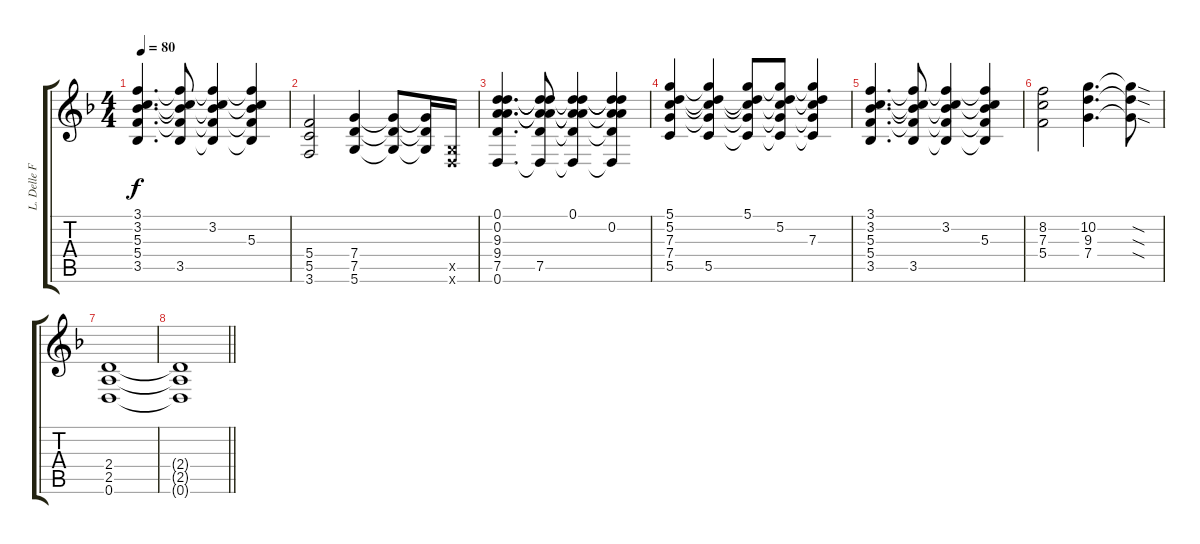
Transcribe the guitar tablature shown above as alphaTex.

\track ("L. Delle Fave (Dist. Guitar L)" "L. Delle F") {instrument overdrivenguitar}
\staff {score tabs}
\tuning (D4 A3 F3 C3 G2 D2) {hide}
\ts (4 4)
\tempo 80
\clef g2
\ks dminor
(3.1 3.2 5.3 5.4 3.5).4{d dy f} (3.1{t} 3.2{t} 5.3{t} 5.4{t} 3.5).8 (3.1{t} 3.2 5.3{t} 5.4{t} 3.5{t}).4 (3.1{t} 3.2{t} 5.3 5.4{t} 3.5{t}).4 |
(5.4 5.5 3.6).2 (7.4 7.5 5.6).4 (7.4{t} 7.5{t} 5.6{t}).8 (7.4{t} 7.5{t} 5.6{t}).16 (0.5{x} 0.6{x}).16 |
(0.1 0.2 9.3 9.4 7.5 0.6).4{d} (0.1{t} 0.2{t} 9.3{t} 9.4{t} 7.5 0.6{t}).8 (0.1 0.2{t} 9.3{t} 9.4{t} 7.5{t} 0.6{t}).4 (0.1{t} 0.2 9.3{t} 9.4{t} 7.5{t} 0.6{t}).4 |
(5.1 5.2 7.3 7.4 5.5).4 (5.1{t} 5.2{t} 7.3{t} 7.4{t} 5.5).4 (5.1 5.2{t} 7.3{t} 7.4{t} 5.5{t}).8 (5.1{t} 5.2 7.3{t} 7.4{t} 5.5{t}).8 (5.1{t} 5.2{t} 7.3 7.4{t} 5.5{t}).4 |
(3.1 3.2 5.3 5.4 3.5).4{d} (3.1{t} 3.2{t} 5.3{t} 5.4{t} 3.5).8 (3.1{t} 3.2 5.3{t} 5.4{t} 3.5{t}).4 (3.1{t} 3.2{t} 5.3 5.4{t} 3.5{t}).4 |
(8.2 7.3 5.4).2 (10.2 9.3 7.4).4{d} (10.2{sod t} 9.3{sod t} 7.4{sod t}).8 |
(2.4 2.5 0.6).1 |
\barLineRight lightlight
(2.4{t} 2.5{t} 0.6{t}).1
